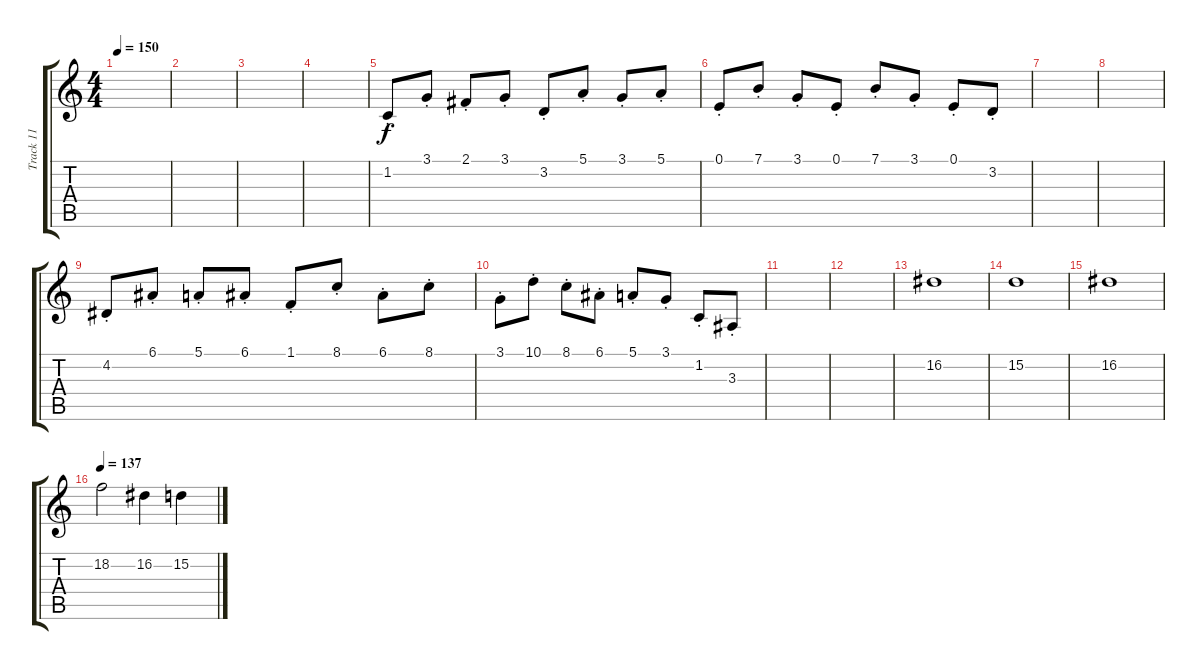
\track ("Track 11" "Track 11") {instrument stringensemble1}
\staff {score tabs}
\tuning (E4 B3 G3 D3 A2 E2) {hide}
\ts (4 4)
\tempo 150
\clef g2
\ks c
|
|
|
|
1.2{st}.8 3.1{st}.8 2.1{st}.8 3.1{st}.8 3.2{st}.8 5.1{st}.8 3.1{st}.8 5.1{st}.8 |
0.1{st}.8 7.1{st}.8 3.1{st}.8 0.1{st}.8 7.1{st}.8 3.1{st}.8 0.1{st}.8 3.2{st}.8 |
|
|
4.2{st}.8 6.1{st}.8 5.1{st}.8 6.1{st}.8 1.1{st}.8 8.1{st}.8 6.1{st}.8 8.1{st}.8 |
3.1{st}.8 10.1{st}.8 8.1{st}.8 6.1{st}.8 5.1{st}.8 3.1{st}.8 1.2{st}.8 3.3{st}.8 |
|
|
16.2.1{instrument flute} |
15.2.1 |
16.2.1 |
\tempo 137
18.2.2 16.2.4 15.2.4
